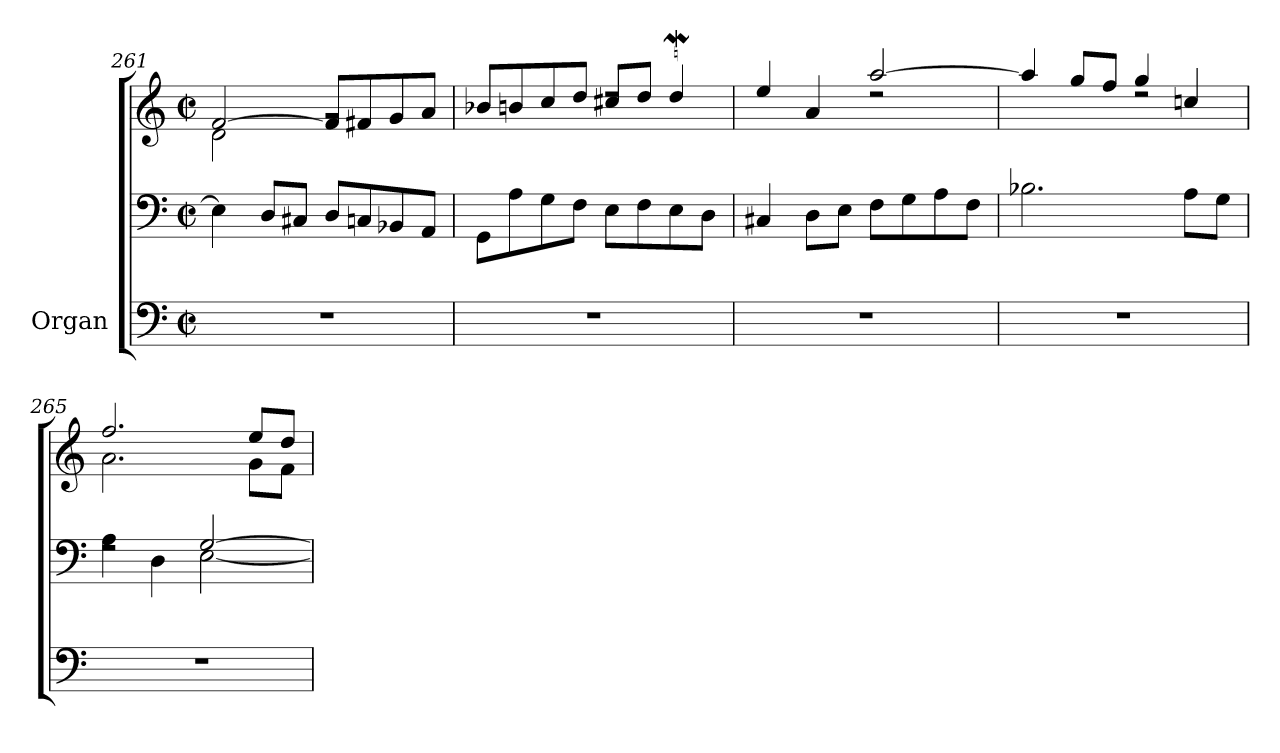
**kern	**kern	**kern
*part1	*part1	*part1
*staff3	*staff2	*staff1
*I"Organ	*	*
*clefF4	*clefF4	*clefG2
*k[]	*k[]	*k[]
*M2/2	*M2/2	*M2/2
*met(c|)	*met(c|)	*met(c|)
=261	=261	=261
*	*	*^
1r	4E\]	[2f/	2d\
.	8D/L	.	.
.	8C#X/J	.	.
.	8D/L	8f/L]	2rg
.	8Cn/	8f#X/	.
.	8BB-X/	8g/	.
.	8AA/J	8a/J	.
=262	=262	=262	=262
1r	8GG/L	8b-X/L	2ryy
.	8A\	8bn/	.
.	8G\	8cc/	.
.	8F\J	8dd/J	.
.	8E\L	8cc#X/L	2rdd
.	8F\	8dd/J	.
.	8E\	4ddW/	.
.	8D\J	.	.
=263	=263	=263	=263
1r	4C#X/	4ee/	2ryy
.	8D\L	4a/	.
.	8E\J	.	.
.	8F\L	[2aa/	2rdd
.	8G\	.	.
.	8A\	.	.
.	8F\J	.	.
=264	=264	=264	=264
1r	2.B-X\	4aa/]	2ryy
.	.	8gg/L	.
.	.	8ff/J	.
.	.	4gg/	2rdd
.	8A\L	4ccn/	.
.	8G\J	.	.
=265	=265	=265	=265
*	*^	*	*
1r	2rF	4A\	2.ff/	2.a\
.	.	4D\	.	.
.	[2G/	[2E\	.	.
.	.	.	8ee/L	8g\L
.	.	.	8dd/J	8f\J
*	*v	*v	*	*
*	*	*v	*v
=	=	=
*-	*-	*-
